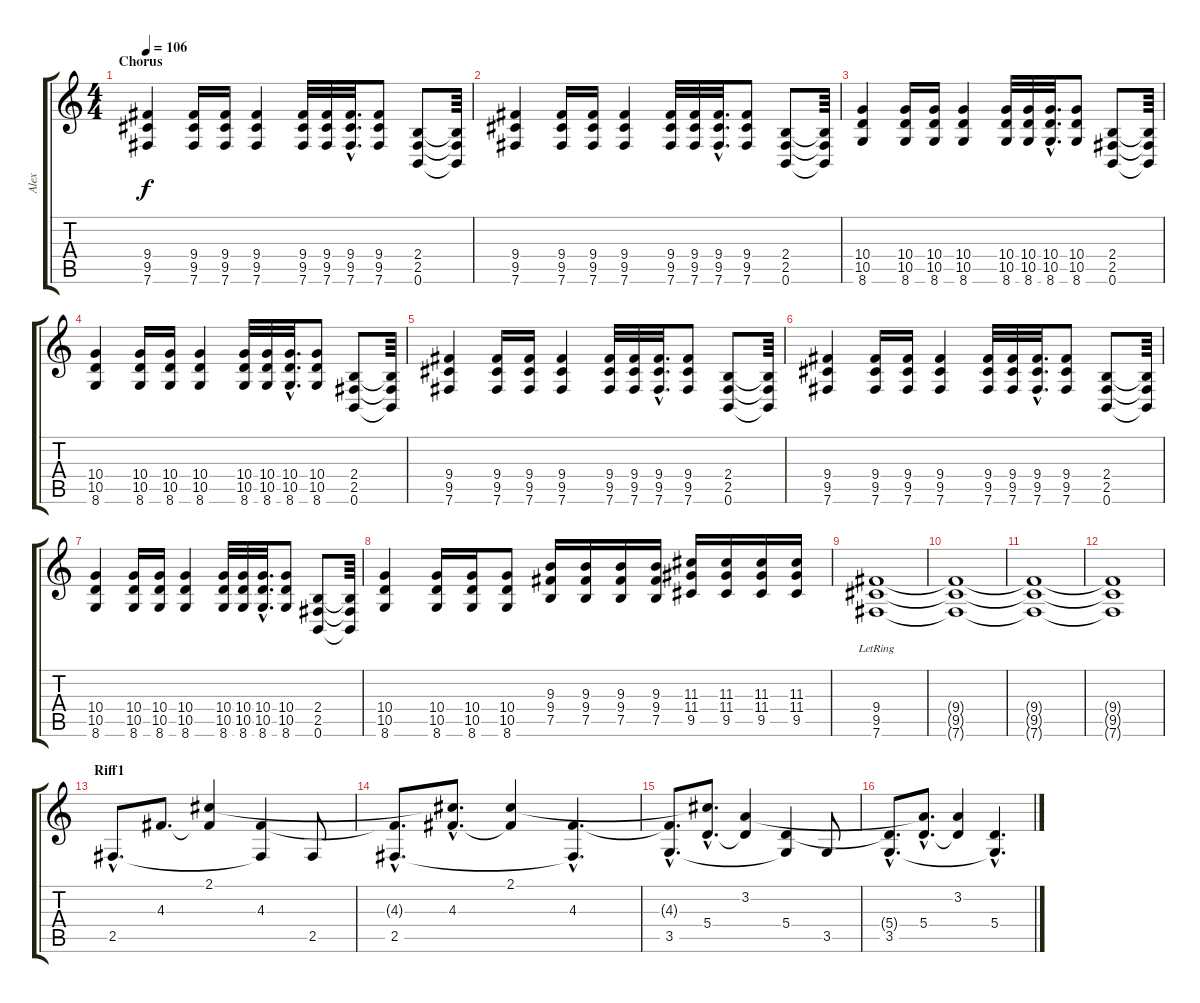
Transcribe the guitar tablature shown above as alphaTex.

\track ("Alex" "Alex") {instrument electricguitarjazz}
\staff {score tabs}
\tuning (B3 Gb3 D3 A2 E2 B1) {hide}
\ts (4 4)
\section ("" "Chorus")
\tempo 106
\clef g2
\ks c
(9.4 9.5 7.6).4{dy f instrument overdrivenguitar} (9.4 9.5 7.6).16 (9.4 9.5 7.6).16 (9.4 9.5 7.6).4 (9.4 9.5 7.6).32 (9.4 9.5 7.6).32 (9.4{hac} 9.5{hac} 7.6{hac}).32{d} (9.4 9.5 7.6).8 (2.4 2.5 0.6).8 (2.4{t} 2.5{t} 0.6{t}).64 |
(9.4 9.5 7.6).4 (9.4 9.5 7.6).16 (9.4 9.5 7.6).16 (9.4 9.5 7.6).4 (9.4 9.5 7.6).32 (9.4 9.5 7.6).32 (9.4{hac} 9.5{hac} 7.6{hac}).32{d} (9.4 9.5 7.6).8 (2.4 2.5 0.6).8 (2.4{t} 2.5{t} 0.6{t}).64 |
(10.4 10.5 8.6).4 (10.4 10.5 8.6).16 (10.4 10.5 8.6).16 (10.4 10.5 8.6).4 (10.4 10.5 8.6).32 (10.4 10.5 8.6).32 (10.4{hac} 10.5{hac} 8.6{hac}).32{d} (10.4 10.5 8.6).8 (2.4 2.5 0.6).8 (2.4{t} 2.5{t} 0.6{t}).64 |
(10.4 10.5 8.6).4 (10.4 10.5 8.6).16 (10.4 10.5 8.6).16 (10.4 10.5 8.6).4 (10.4 10.5 8.6).32 (10.4 10.5 8.6).32 (10.4{hac} 10.5{hac} 8.6{hac}).32{d} (10.4 10.5 8.6).8 (2.4 2.5 0.6).8 (2.4{t} 2.5{t} 0.6{t}).64 |
(9.4 9.5 7.6).4 (9.4 9.5 7.6).16 (9.4 9.5 7.6).16 (9.4 9.5 7.6).4 (9.4 9.5 7.6).32 (9.4 9.5 7.6).32 (9.4{hac} 9.5{hac} 7.6{hac}).32{d} (9.4 9.5 7.6).8 (2.4 2.5 0.6).8 (2.4{t} 2.5{t} 0.6{t}).64 |
(9.4 9.5 7.6).4 (9.4 9.5 7.6).16 (9.4 9.5 7.6).16 (9.4 9.5 7.6).4 (9.4 9.5 7.6).32 (9.4 9.5 7.6).32 (9.4{hac} 9.5{hac} 7.6{hac}).32{d} (9.4 9.5 7.6).8 (2.4 2.5 0.6).8 (2.4{t} 2.5{t} 0.6{t}).64 |
(10.4 10.5 8.6).4 (10.4 10.5 8.6).16 (10.4 10.5 8.6).16 (10.4 10.5 8.6).4 (10.4 10.5 8.6).32 (10.4 10.5 8.6).32 (10.4{hac} 10.5{hac} 8.6{hac}).32{d} (10.4 10.5 8.6).8 (2.4 2.5 0.6).8 (2.4{t} 2.5{t} 0.6{t}).64 |
(10.4 10.5 8.6).4 (10.4 10.5 8.6).16 (10.4 10.5 8.6).16 (10.4 10.5 8.6).8 (9.3 9.4 7.5).16 (9.3 9.4 7.5).16 (9.3 9.4 7.5).16 (9.3 9.4 7.5).16 (11.3 11.4 9.5).16 (11.3 11.4 9.5).16 (11.3 11.4 9.5).16 (11.3 11.4 9.5).16 |
(9.4{lr} 9.5{lr} 7.6).1 |
(9.4{t} 9.5{t} 7.6{t}).1{volume 7} |
(9.4{t} 9.5{t} 7.6{t}).1{volume 3} |
(9.4{t} 9.5{t} 7.6{t}).1{volume 0} |
\section ("" "Riff1")
2.5{hac}.8{d volume 13 instrument electricguitarjazz} 4.3.8{d} (2.1 4.3{t}).4 (4.3 2.5{t}).4 2.5.8 |
(4.3{hac t} 2.5{hac}).8{d} (2.1{hac t} 4.3{hac}).8{d} (2.1 4.3{t}).4 (4.3{hac} 2.5{hac t}).4{d} |
(4.3{hac t} 3.5{hac}).8{d} (2.1{hac t} 5.4{hac}).8{d} (3.2 5.4{t}).4 (5.4 3.5{t}).4 3.5.8 |
(5.4{hac t} 3.5{hac}).8{d} (3.2{hac t} 5.4{hac}).8{d} (3.2 5.4{t}).4 (5.4{hac} 3.5{hac t}).4{d}
